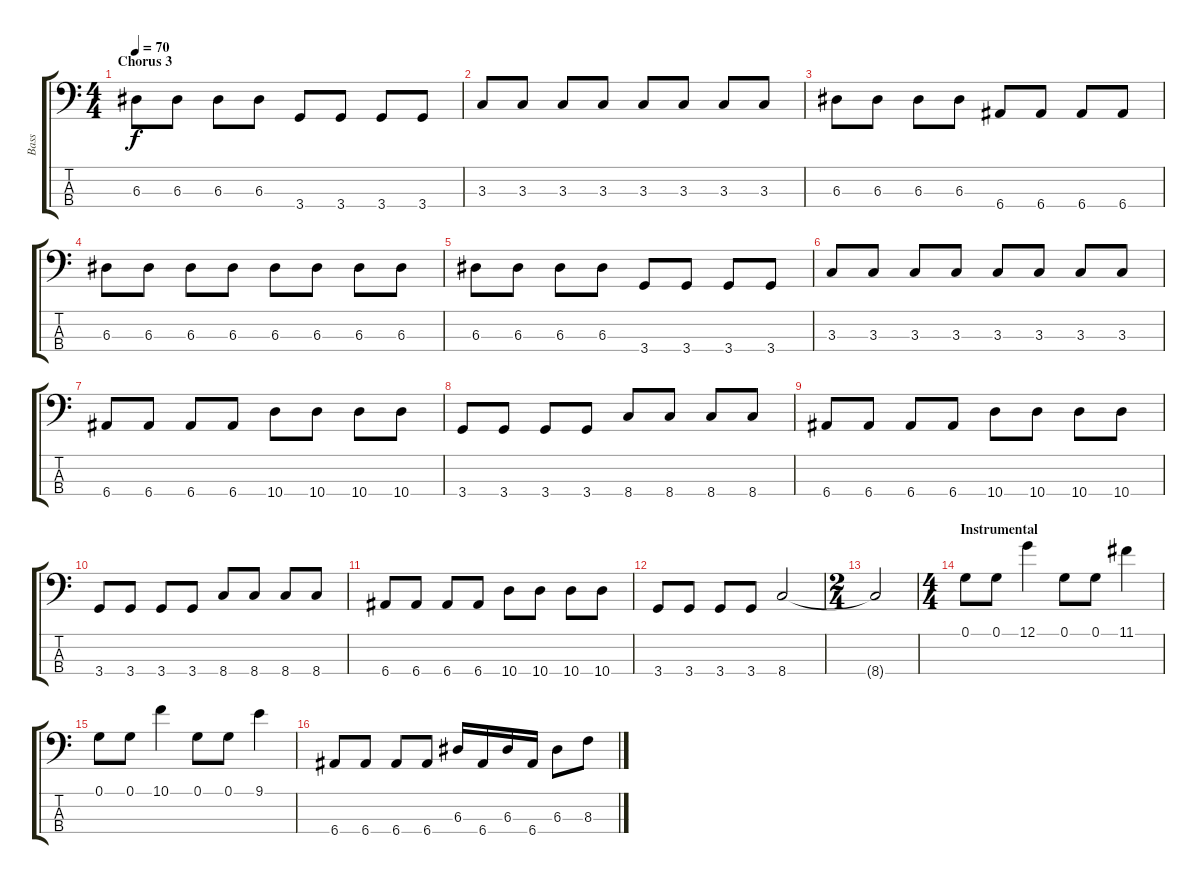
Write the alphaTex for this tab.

\track ("Bass" "Bass") {instrument electricbassfinger}
\staff {score tabs}
\tuning (G2 D2 A1 E1) {hide}
\ts (4 4)
\section ("" "Chorus 3")
\tempo 70
\clef f4
\ks c
6.3.8{dy f} 6.3.8 6.3.8 6.3.8 3.4.8 3.4.8 3.4.8 3.4.8 |
3.3.8 3.3.8 3.3.8 3.3.8 3.3.8 3.3.8 3.3.8 3.3.8 |
6.3.8 6.3.8 6.3.8 6.3.8 6.4.8 6.4.8 6.4.8 6.4.8 |
6.3.8 6.3.8 6.3.8 6.3.8 6.3.8 6.3.8 6.3.8 6.3.8 |
6.3.8 6.3.8 6.3.8 6.3.8 3.4.8 3.4.8 3.4.8 3.4.8 |
3.3.8 3.3.8 3.3.8 3.3.8 3.3.8 3.3.8 3.3.8 3.3.8 |
6.4.8 6.4.8 6.4.8 6.4.8 10.4.8 10.4.8 10.4.8 10.4.8 |
3.4.8 3.4.8 3.4.8 3.4.8 8.4.8 8.4.8 8.4.8 8.4.8 |
6.4.8 6.4.8 6.4.8 6.4.8 10.4.8 10.4.8 10.4.8 10.4.8 |
3.4.8 3.4.8 3.4.8 3.4.8 8.4.8 8.4.8 8.4.8 8.4.8 |
6.4.8 6.4.8 6.4.8 6.4.8 10.4.8 10.4.8 10.4.8 10.4.8 |
3.4.8 3.4.8 3.4.8 3.4.8 8.4.2 |
\ts (2 4)
8.4{t}.2 |
\ts (4 4)
\section ("" "Instrumental")
0.1.8 0.1.8 12.1.4 0.1.8 0.1.8 11.1.4 |
0.1.8 0.1.8 10.1.4 0.1.8 0.1.8 9.1.4 |
6.4.8 6.4.8 6.4.8 6.4.8 6.3.16 6.4.16 6.3.16 6.4.16 6.3.8 8.3.8
